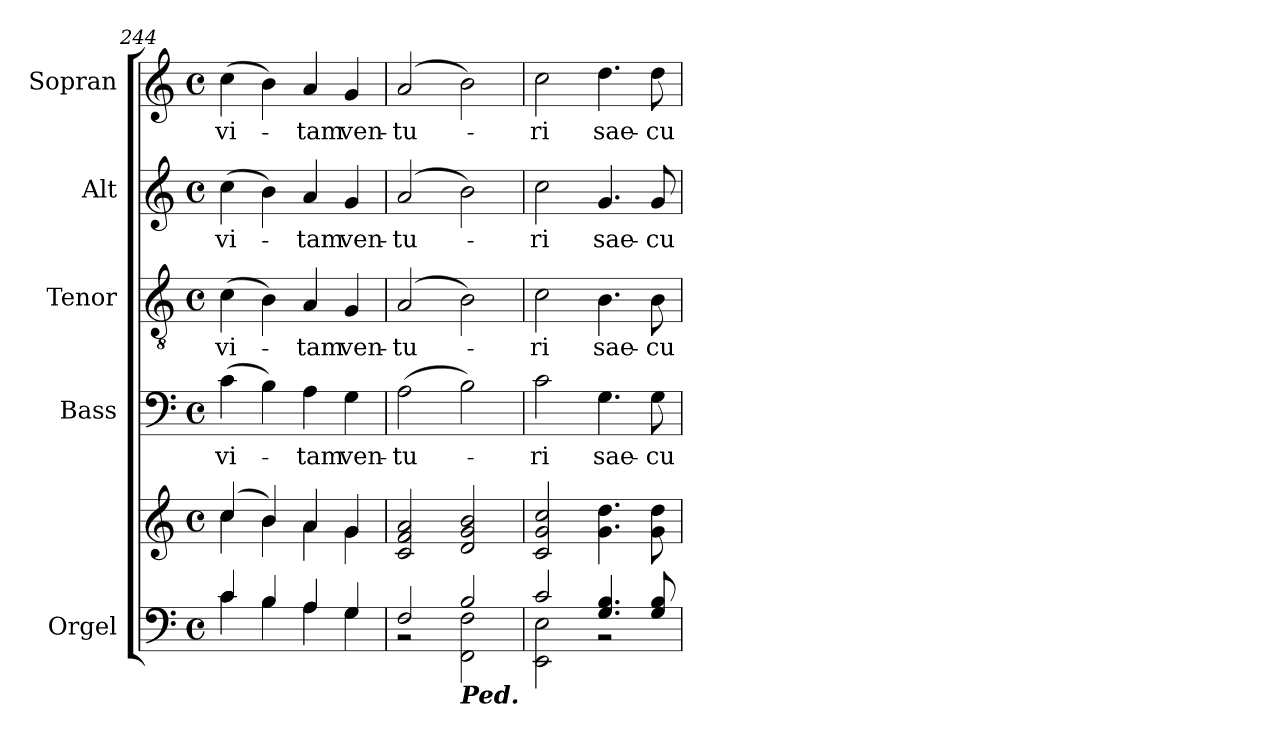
**kern	**kern	**kern	**text	**kern	**text	**kern	**text	**kern	**text
*part5	*part5	*part4	*part4	*part3	*part3	*part2	*part2	*part1	*part1
*staff6	*staff5	*staff4	*staff4	*staff3	*staff3	*staff2	*staff2	*staff1	*staff1
*I"Orgel	*	*I"Bass	*	*I"Tenor	*	*I"Alt	*	*I"Sopran	*
*I'Org.	*	*I'B.	*	*I'T.	*	*I'A.	*	*I'S.	*
*clefF4	*clefG2	*clefF4	*	*clefGv2	*	*clefG2	*	*clefG2	*
*k[]	*k[]	*k[]	*	*k[]	*	*k[]	*	*k[]	*
*C:	*C:	*C:	*	*C:	*	*C:	*	*C:	*
*M4/4	*M4/4	*M4/4	*	*M4/4	*	*M4/4	*	*M4/4	*
*met(c)	*met(c)	*met(c)	*	*met(c)	*	*met(c)	*	*met(c)	*
=244	=244	=244	=244	=244	=244	=244	=244	=244	=244
*^	*^	*	*	*	*	*	*	*	*
!	!	!	!	!	!LO:LY:b	!	!LO:LY:b	!	!LO:LY:b	!	!LO:LY:b
4c/	4c\	(4cc/	4cc\	(>4c\	vi-	(>4c\	vi-	(>4cc\	vi-	(>4cc\	vi-
4B/	4B\	4b/)	4b\	4B\)	.	4B\)	.	4b\)	.	4b\)	.
!	!	!	!	!	!LO:LY:b	!	!LO:LY:b	!	!LO:LY:b	!	!LO:LY:b
4A/	4A\	4a/	4a\	4A\	-tam	4A/	-tam	4a/	-tam	4a/	-tam
!	!	!	!	!	!LO:LY:b	!	!LO:LY:b	!	!LO:LY:b	!	!LO:LY:b
4G/	4G\	4g/	4g\	4G\	ven-	4G/	ven-	4g/	ven-	4g/	ven-
=245	=245	=245	=245	=245	=245	=245	=245	=245	=245	=245	=245
!	!	!	!	!	!LO:LY:b	!	!LO:LY:b	!	!LO:LY:b	!	!LO:LY:b
*	*	*v	*v	*	*	*	*	*	*	*	*
2F/	2rBB	2c/ 2f/ 2a/	(>2A\	-tu-	(2A/	-tu-	(2a/	-tu-	(2a/	-tu-
!LO:TX:b:Bi:t=Ped.	!	!	!	!	!	!	!	!	!	!
2B/	2FF\ 2F\	2d/ 2g/ 2b/	2B\)	.	2B\)	.	2b\)	.	2b\)	.
=246	=246	=246	=246	=246	=246	=246	=246	=246	=246	=246
!	!	!	!	!LO:LY:b	!	!LO:LY:b	!	!LO:LY:b	!	!LO:LY:b
2c/	2EE\ 2E\	2c/ 2g/ 2cc/	2c\	-ri	2c\	-ri	2cc\	-ri	2cc\	-ri
!	!	!	!	!LO:LY:b	!	!LO:LY:b	!	!LO:LY:b	!	!LO:LY:b
4.G/ 4.B/	2rBB	4.g\ 4.dd\	4.G\	sae-	4.B\	sae-	4.g/	sae-	4.dd\	sae-
!	!	!	!	!LO:LY:b	!	!LO:LY:b	!	!LO:LY:b	!	!LO:LY:b
8G/ 8B/	.	8g\ 8dd\	8G\	-cu-	8B\	-cu-	8g/	-cu-	8dd\	-cu-
*v	*v	*	*	*	*	*	*	*	*	*
=	=	=	=	=	=	=	=	=	=
*-	*-	*-	*-	*-	*-	*-	*-	*-	*-
